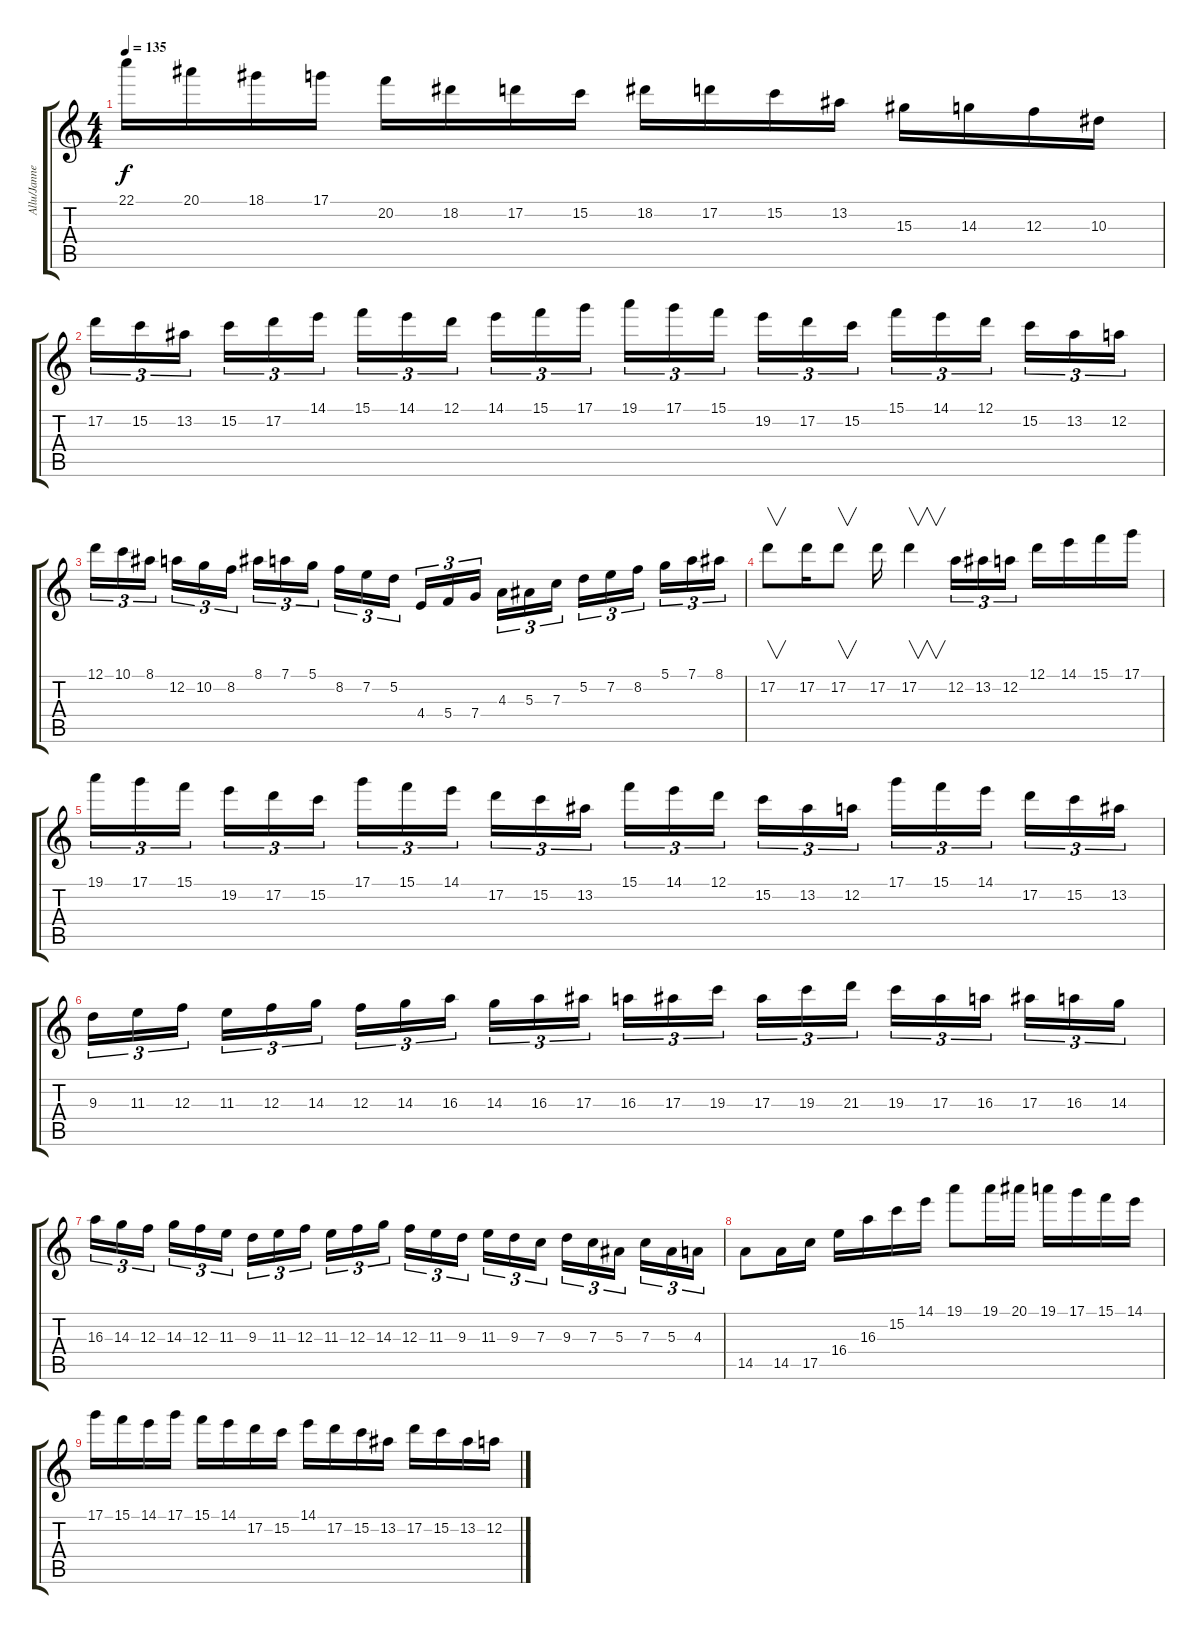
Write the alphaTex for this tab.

\track ("Allu/Janne" "Allu/Janne") {instrument distortionguitar}
\staff {score tabs}
\tuning (D4 A3 F3 C3 G2 D2) {hide}
\ts (4 4)
\tempo 135
\clef g2
\ks c
22.1.16{dy f} 20.1.16 18.1.16 17.1.16 20.2.16 18.2.16 17.2.16 15.2.16 18.2.16 17.2.16 15.2.16 13.2.16 15.3.16 14.3.16 12.3.16 10.3.16 |
17.2.16{tu (3 2)} 15.2.16{tu (3 2)} 13.2.16{tu (3 2)} 15.2.16{tu (3 2)} 17.2.16{tu (3 2)} 14.1.16{tu (3 2)} 15.1.16{tu (3 2)} 14.1.16{tu (3 2)} 12.1.16{tu (3 2)} 14.1.16{tu (3 2)} 15.1.16{tu (3 2)} 17.1.16{tu (3 2)} 19.1.16{tu (3 2)} 17.1.16{tu (3 2)} 15.1.16{tu (3 2)} 19.2.16{tu (3 2)} 17.2.16{tu (3 2)} 15.2.16{tu (3 2)} 15.1.16{tu (3 2)} 14.1.16{tu (3 2)} 12.1.16{tu (3 2)} 15.2.16{tu (3 2)} 13.2.16{tu (3 2)} 12.2.16{tu (3 2)} |
12.1.16{tu (3 2)} 10.1.16{tu (3 2)} 8.1.16{tu (3 2)} 12.2.16{tu (3 2)} 10.2.16{tu (3 2)} 8.2.16{tu (3 2)} 8.1.16{tu (3 2)} 7.1.16{tu (3 2)} 5.1.16{tu (3 2)} 8.2.16{tu (3 2)} 7.2.16{tu (3 2)} 5.2.16{tu (3 2)} 4.4.16{tu (3 2)} 5.4.16{tu (3 2)} 7.4.16{tu (3 2)} 4.3.16{tu (3 2)} 5.3.16{tu (3 2)} 7.3.16{tu (3 2)} 5.2.16{tu (3 2)} 7.2.16{tu (3 2)} 8.2.16{tu (3 2)} 5.1.16{tu (3 2)} 7.1.16{tu (3 2)} 8.1.16{tu (3 2)} |
17.2.8{v} 17.2.16 17.2.8{v} 17.2.16 17.2.4{v} 12.2.16{tu (3 2)} 13.2.16{tu (3 2)} 12.2.16{tu (3 2)} 12.1.16 14.1.16 15.1.16 17.1.16 |
19.1.16{tu (3 2)} 17.1.16{tu (3 2)} 15.1.16{tu (3 2)} 19.2.16{tu (3 2)} 17.2.16{tu (3 2)} 15.2.16{tu (3 2)} 17.1.16{tu (3 2)} 15.1.16{tu (3 2)} 14.1.16{tu (3 2)} 17.2.16{tu (3 2)} 15.2.16{tu (3 2)} 13.2.16{tu (3 2)} 15.1.16{tu (3 2)} 14.1.16{tu (3 2)} 12.1.16{tu (3 2)} 15.2.16{tu (3 2)} 13.2.16{tu (3 2)} 12.2.16{tu (3 2)} 17.1.16{tu (3 2)} 15.1.16{tu (3 2)} 14.1.16{tu (3 2)} 17.2.16{tu (3 2)} 15.2.16{tu (3 2)} 13.2.16{tu (3 2)} |
9.3.16{tu (3 2)} 11.3.16{tu (3 2)} 12.3.16{tu (3 2)} 11.3.16{tu (3 2)} 12.3.16{tu (3 2)} 14.3.16{tu (3 2)} 12.3.16{tu (3 2)} 14.3.16{tu (3 2)} 16.3.16{tu (3 2)} 14.3.16{tu (3 2)} 16.3.16{tu (3 2)} 17.3.16{tu (3 2)} 16.3.16{tu (3 2)} 17.3.16{tu (3 2)} 19.3.16{tu (3 2)} 17.3.16{tu (3 2)} 19.3.16{tu (3 2)} 21.3.16{tu (3 2)} 19.3.16{tu (3 2)} 17.3.16{tu (3 2)} 16.3.16{tu (3 2)} 17.3.16{tu (3 2)} 16.3.16{tu (3 2)} 14.3.16{tu (3 2)} |
16.3.16{tu (3 2)} 14.3.16{tu (3 2)} 12.3.16{tu (3 2)} 14.3.16{tu (3 2)} 12.3.16{tu (3 2)} 11.3.16{tu (3 2)} 9.3.16{tu (3 2)} 11.3.16{tu (3 2)} 12.3.16{tu (3 2)} 11.3.16{tu (3 2)} 12.3.16{tu (3 2)} 14.3.16{tu (3 2)} 12.3.16{tu (3 2)} 11.3.16{tu (3 2)} 9.3.16{tu (3 2)} 11.3.16{tu (3 2)} 9.3.16{tu (3 2)} 7.3.16{tu (3 2)} 9.3.16{tu (3 2)} 7.3.16{tu (3 2)} 5.3.16{tu (3 2)} 7.3.16{tu (3 2)} 5.3.16{tu (3 2)} 4.3.16{tu (3 2)} |
14.5.8 14.5.16 17.5.16 16.4.16 16.3.16 15.2.16 14.1.16 19.1.8 19.1.16 20.1.16 19.1.16 17.1.16 15.1.16 14.1.16 |
17.1.16 15.1.16 14.1.16 17.1.16 15.1.16 14.1.16 17.2.16 15.2.16 14.1.16 17.2.16 15.2.16 13.2.16 17.2.16 15.2.16 13.2.16 12.2.16
